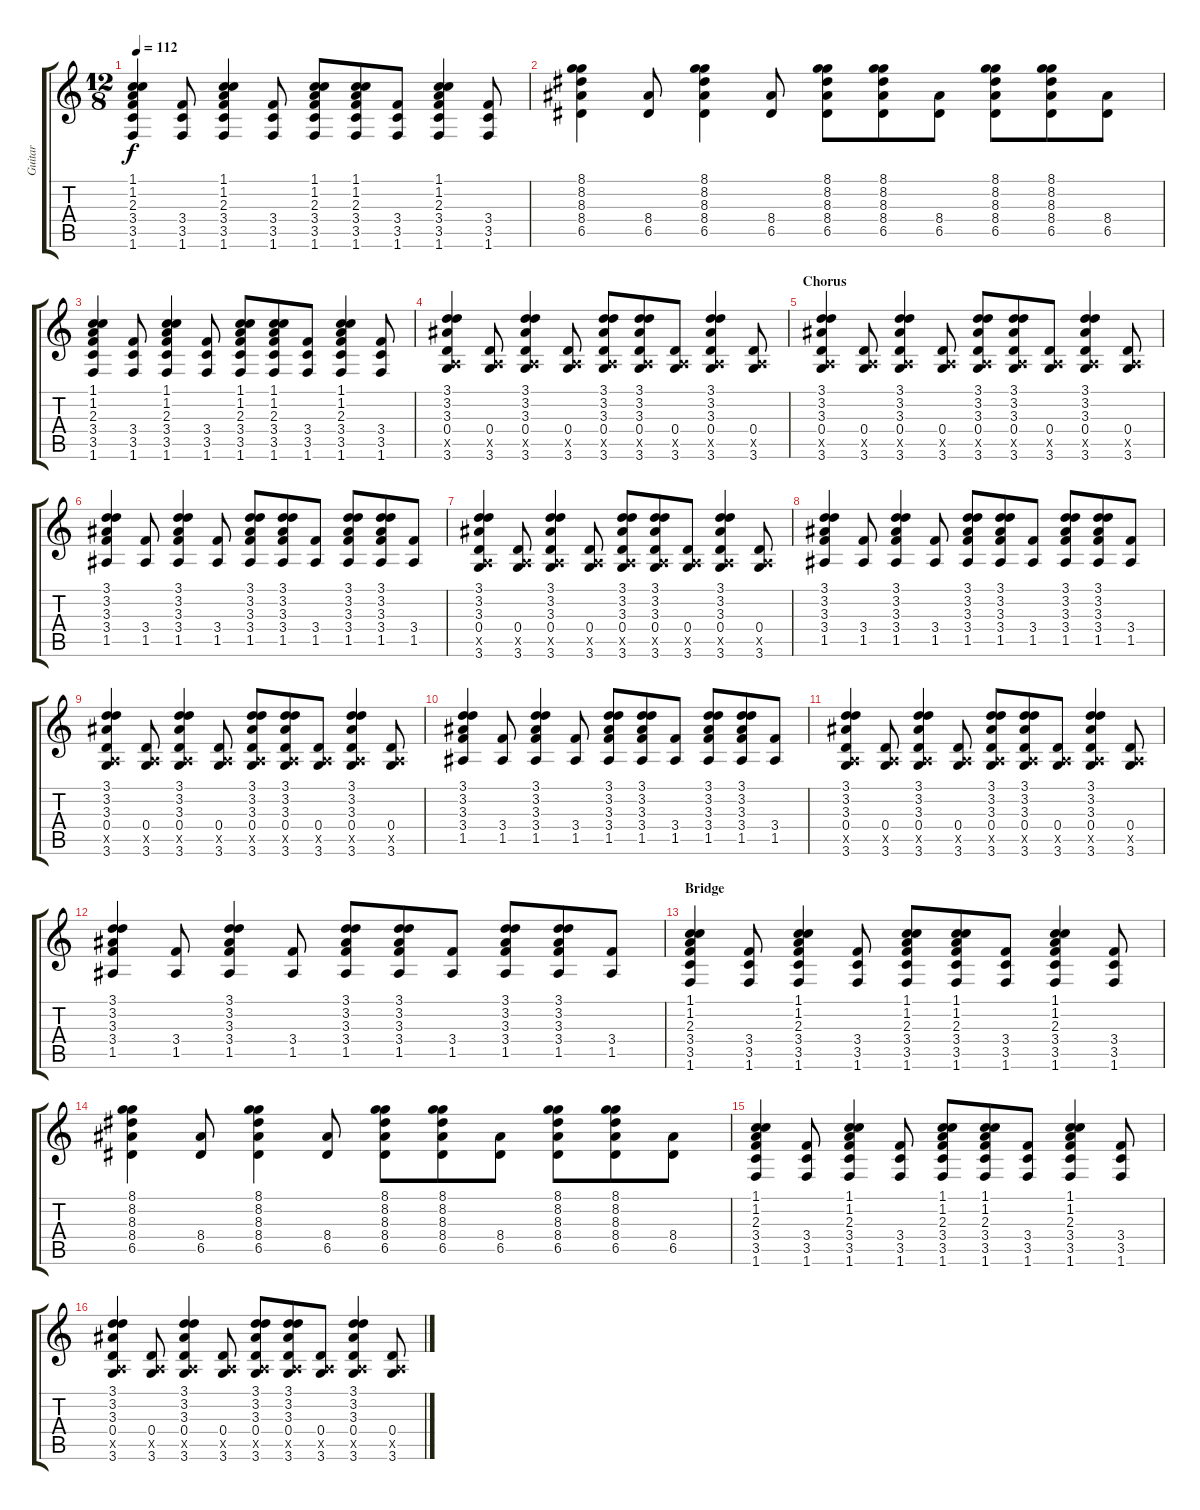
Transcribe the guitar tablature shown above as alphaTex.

\track ("Guitar" "Guitar") {instrument acousticguitarsteel}
\staff {score tabs}
\tuning (B3 B3 G3 D3 A2 E2) {hide}
\ts (12 8)
\tempo 112
\clef g2
\ks c
(1.1 1.2 2.3 3.4 3.5 1.6).4{dy f} (3.4 3.5 1.6).8 (1.1 1.2 2.3 3.4 3.5 1.6).4 (3.4 3.5 1.6).8 (1.1 1.2 2.3 3.4 3.5 1.6).8 (1.1 1.2 2.3 3.4 3.5 1.6).8 (3.4 3.5 1.6).8 (1.1 1.2 2.3 3.4 3.5 1.6).4 (3.4 3.5 1.6).8 |
(8.1 8.2 8.3 8.4 6.5).4 (8.4 6.5).8 (8.1 8.2 8.3 8.4 6.5).4 (8.4 6.5).8 (8.1 8.2 8.3 8.4 6.5).8 (8.1 8.2 8.3 8.4 6.5).8 (8.4 6.5).8 (8.1 8.2 8.3 8.4 6.5).8 (8.1 8.2 8.3 8.4 6.5).8 (8.4 6.5).8 |
(1.1 1.2 2.3 3.4 3.5 1.6).4 (3.4 3.5 1.6).8 (1.1 1.2 2.3 3.4 3.5 1.6).4 (3.4 3.5 1.6).8 (1.1 1.2 2.3 3.4 3.5 1.6).8 (1.1 1.2 2.3 3.4 3.5 1.6).8 (3.4 3.5 1.6).8 (1.1 1.2 2.3 3.4 3.5 1.6).4 (3.4 3.5 1.6).8 |
(3.1 3.2 3.3 0.4 0.5{x} 3.6).4 (0.4 0.5{x} 3.6).8 (3.1 3.2 3.3 0.4 0.5{x} 3.6).4 (0.4 0.5{x} 3.6).8 (3.1 3.2 3.3 0.4 0.5{x} 3.6).8 (3.1 3.2 3.3 0.4 0.5{x} 3.6).8 (0.4 0.5{x} 3.6).8 (3.1 3.2 3.3 0.4 0.5{x} 3.6).4 (0.4 0.5{x} 3.6).8 |
\section ("" "Chorus")
(3.1 3.2 3.3 0.4 0.5{x} 3.6).4 (0.4 0.5{x} 3.6).8 (3.1 3.2 3.3 0.4 0.5{x} 3.6).4 (0.4 0.5{x} 3.6).8 (3.1 3.2 3.3 0.4 0.5{x} 3.6).8 (3.1 3.2 3.3 0.4 0.5{x} 3.6).8 (0.4 0.5{x} 3.6).8 (3.1 3.2 3.3 0.4 0.5{x} 3.6).4 (0.4 0.5{x} 3.6).8 |
(3.1 3.2 3.3 3.4 1.5).4 (3.4 1.5).8 (3.1 3.2 3.3 3.4 1.5).4 (3.4 1.5).8 (3.1 3.2 3.3 3.4 1.5).8 (3.1 3.2 3.3 3.4 1.5).8 (3.4 1.5).8 (3.1 3.2 3.3 3.4 1.5).8 (3.1 3.2 3.3 3.4 1.5).8 (3.4 1.5).8 |
(3.1 3.2 3.3 0.4 0.5{x} 3.6).4 (0.4 0.5{x} 3.6).8 (3.1 3.2 3.3 0.4 0.5{x} 3.6).4 (0.4 0.5{x} 3.6).8 (3.1 3.2 3.3 0.4 0.5{x} 3.6).8 (3.1 3.2 3.3 0.4 0.5{x} 3.6).8 (0.4 0.5{x} 3.6).8 (3.1 3.2 3.3 0.4 0.5{x} 3.6).4 (0.4 0.5{x} 3.6).8 |
(3.1 3.2 3.3 3.4 1.5).4 (3.4 1.5).8 (3.1 3.2 3.3 3.4 1.5).4 (3.4 1.5).8 (3.1 3.2 3.3 3.4 1.5).8 (3.1 3.2 3.3 3.4 1.5).8 (3.4 1.5).8 (3.1 3.2 3.3 3.4 1.5).8 (3.1 3.2 3.3 3.4 1.5).8 (3.4 1.5).8 |
(3.1 3.2 3.3 0.4 0.5{x} 3.6).4 (0.4 0.5{x} 3.6).8 (3.1 3.2 3.3 0.4 0.5{x} 3.6).4 (0.4 0.5{x} 3.6).8 (3.1 3.2 3.3 0.4 0.5{x} 3.6).8 (3.1 3.2 3.3 0.4 0.5{x} 3.6).8 (0.4 0.5{x} 3.6).8 (3.1 3.2 3.3 0.4 0.5{x} 3.6).4 (0.4 0.5{x} 3.6).8 |
(3.1 3.2 3.3 3.4 1.5).4 (3.4 1.5).8 (3.1 3.2 3.3 3.4 1.5).4 (3.4 1.5).8 (3.1 3.2 3.3 3.4 1.5).8 (3.1 3.2 3.3 3.4 1.5).8 (3.4 1.5).8 (3.1 3.2 3.3 3.4 1.5).8 (3.1 3.2 3.3 3.4 1.5).8 (3.4 1.5).8 |
(3.1 3.2 3.3 0.4 0.5{x} 3.6).4 (0.4 0.5{x} 3.6).8 (3.1 3.2 3.3 0.4 0.5{x} 3.6).4 (0.4 0.5{x} 3.6).8 (3.1 3.2 3.3 0.4 0.5{x} 3.6).8 (3.1 3.2 3.3 0.4 0.5{x} 3.6).8 (0.4 0.5{x} 3.6).8 (3.1 3.2 3.3 0.4 0.5{x} 3.6).4 (0.4 0.5{x} 3.6).8 |
(3.1 3.2 3.3 3.4 1.5).4 (3.4 1.5).8 (3.1 3.2 3.3 3.4 1.5).4 (3.4 1.5).8 (3.1 3.2 3.3 3.4 1.5).8 (3.1 3.2 3.3 3.4 1.5).8 (3.4 1.5).8 (3.1 3.2 3.3 3.4 1.5).8 (3.1 3.2 3.3 3.4 1.5).8 (3.4 1.5).8 |
\section ("" "Bridge")
(1.1 1.2 2.3 3.4 3.5 1.6).4 (3.4 3.5 1.6).8 (1.1 1.2 2.3 3.4 3.5 1.6).4 (3.4 3.5 1.6).8 (1.1 1.2 2.3 3.4 3.5 1.6).8 (1.1 1.2 2.3 3.4 3.5 1.6).8 (3.4 3.5 1.6).8 (1.1 1.2 2.3 3.4 3.5 1.6).4 (3.4 3.5 1.6).8 |
(8.1 8.2 8.3 8.4 6.5).4 (8.4 6.5).8 (8.1 8.2 8.3 8.4 6.5).4 (8.4 6.5).8 (8.1 8.2 8.3 8.4 6.5).8 (8.1 8.2 8.3 8.4 6.5).8 (8.4 6.5).8 (8.1 8.2 8.3 8.4 6.5).8 (8.1 8.2 8.3 8.4 6.5).8 (8.4 6.5).8 |
(1.1 1.2 2.3 3.4 3.5 1.6).4 (3.4 3.5 1.6).8 (1.1 1.2 2.3 3.4 3.5 1.6).4 (3.4 3.5 1.6).8 (1.1 1.2 2.3 3.4 3.5 1.6).8 (1.1 1.2 2.3 3.4 3.5 1.6).8 (3.4 3.5 1.6).8 (1.1 1.2 2.3 3.4 3.5 1.6).4 (3.4 3.5 1.6).8 |
(3.1 3.2 3.3 0.4 0.5{x} 3.6).4 (0.4 0.5{x} 3.6).8 (3.1 3.2 3.3 0.4 0.5{x} 3.6).4 (0.4 0.5{x} 3.6).8 (3.1 3.2 3.3 0.4 0.5{x} 3.6).8 (3.1 3.2 3.3 0.4 0.5{x} 3.6).8 (0.4 0.5{x} 3.6).8 (3.1 3.2 3.3 0.4 0.5{x} 3.6).4 (0.4 0.5{x} 3.6).8
